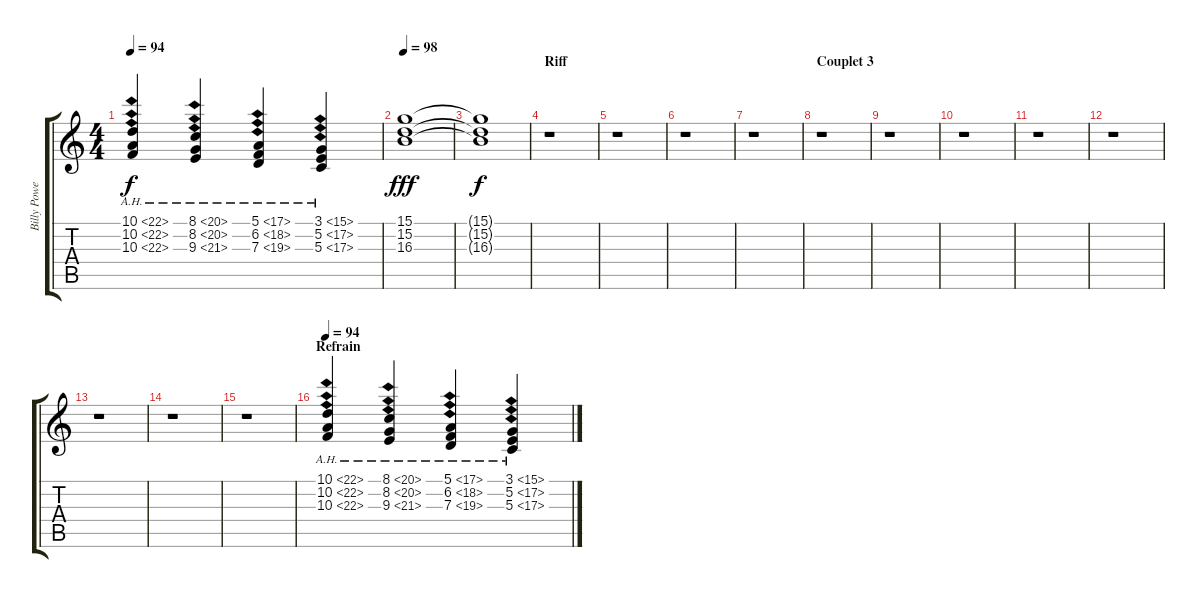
\track ("Billy Powel (hammond organ)" "Billy Powe") {instrument drawbarorgan}
\staff {score tabs}
\tuning (E4 B3 G3 D3 A2 E2) {hide}
\ts (4 4)
\tempo 94
\clef g2
\ks c
(10.1{ah 12} 10.2{ah 12} 10.3{ah 12}).4{dy f} (8.1{ah 12} 8.2{ah 12} 9.3{ah 12}).4 (5.1{ah 12} 6.2{ah 12} 7.3{ah 12}).4 (3.1{ah 12} 5.2{ah 12} 5.3{ah 12}).4 |
\tempo 98
(15.1 15.2 16.3).1{dy fff volume 10} |
(15.1{t} 15.2{t} 16.3{t}).1{dy f} |
\section ("" "Riff")
r.1 |
r.1 |
r.1 |
r.1 |
\section ("" "Couplet 3")
r.1 |
r.1 |
r.1 |
r.1 |
r.1 |
r.1 |
r.1 |
r.1 |
\section ("" "Refrain")
\tempo 94
(10.1{ah 12} 10.2{ah 12} 10.3{ah 12}).4 (8.1{ah 12} 8.2{ah 12} 9.3{ah 12}).4 (5.1{ah 12} 6.2{ah 12} 7.3{ah 12}).4 (3.1{ah 12} 5.2{ah 12} 5.3{ah 12}).4
